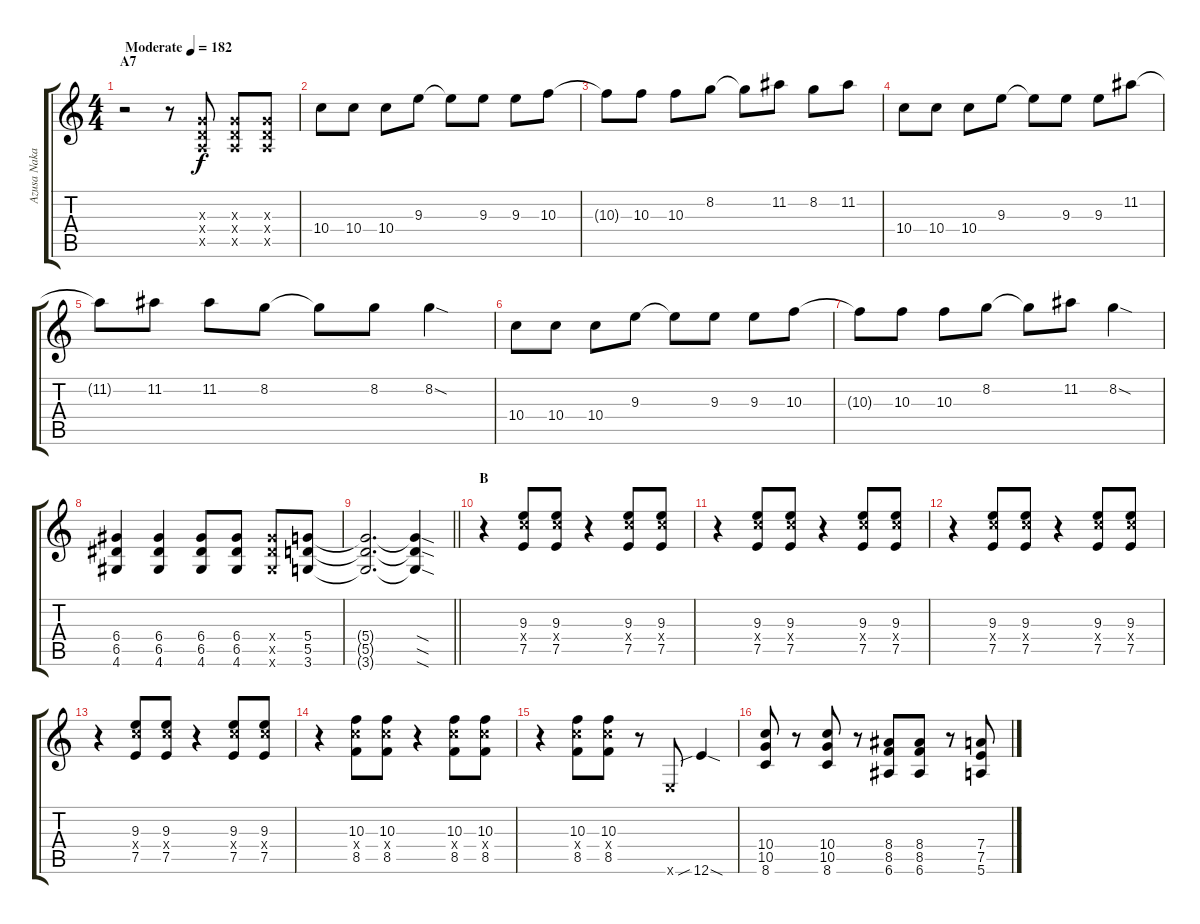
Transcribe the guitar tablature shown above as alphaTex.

\track ("Azusa Nakano" "Azusa Naka") {instrument overdrivenguitar}
\staff {score tabs}
\tuning (E4 B3 G3 D3 A2 E2) {hide}
\ts (4 4)
\section ("" "A7")
\tempo (182 "Moderate")
\clef g2
\ks c
r.2{dy f instrument overdrivenguitar} r.8 (0.3{x} 0.4{x} 0.5{x}).8 (0.3{x} 0.4{x} 0.5{x}).8 (0.3{x} 0.4{x} 0.5{x}).8 |
10.4.8 10.4.8 10.4.8 9.3.8 9.3{t}.8 9.3.8 9.3.8 10.3.8 |
10.3{t}.8 10.3.8 10.3.8 8.2.8 8.2{t}.8 11.2.8 8.2.8 11.2.8 |
10.4.8 10.4.8 10.4.8 9.3.8 9.3{t}.8 9.3.8 9.3.8 11.2.8 |
11.2{t}.8 11.2.8 11.2.8 8.2.8 8.2{t}.8 8.2.8 8.2{sod}.4 |
10.4.8 10.4.8 10.4.8 9.3.8 9.3{t}.8 9.3.8 9.3.8 10.3.8 |
10.3{t}.8 10.3.8 10.3.8 8.2.8 8.2{t}.8 11.2.8 8.2{sod}.4 |
(6.4 6.5 4.6).4 (6.4 6.5 4.6).4 (6.4 6.5 4.6).8 (6.4 6.5 4.6).8 (6.4{x} 6.5{x} 4.6{x}).8 (5.4 5.5 3.6).8 |
\barLineRight lightlight
(5.4{t} 5.5{t} 3.6{t}).2{d} (5.4{sod t} 5.5{sod t} 3.6{sod t}).4 |
\section ("" "B")
r.4 (9.3 10.4{x} 7.5).8 (9.3 10.4{x} 7.5).8 r.4 (9.3 10.4{x} 7.5).8 (9.3 10.4{x} 7.5).8 |
r.4 (9.3 10.4{x} 7.5).8 (9.3 10.4{x} 7.5).8 r.4 (9.3 10.4{x} 7.5).8 (9.3 10.4{x} 7.5).8 |
r.4 (9.3 10.4{x} 7.5).8 (9.3 10.4{x} 7.5).8 r.4 (9.3 10.4{x} 7.5).8 (9.3 10.4{x} 7.5).8 |
r.4 (9.3 10.4{x} 7.5).8 (9.3 10.4{x} 7.5).8 r.4 (9.3 10.4{x} 7.5).8 (9.3 10.4{x} 7.5).8 |
r.4 (10.3 10.4{x} 8.5).8 (10.3 10.4{x} 8.5).8 r.4 (10.3 10.4{x} 8.5).8 (10.3 10.4{x} 8.5).8 |
r.4 (10.3 10.4{x} 8.5).8 (10.3 10.4{x} 8.5).8 r.8 0.6{x}.8 12.6{sib sod}.4 |
(10.4 10.5 8.6).8 r.8 (10.4 10.5 8.6).8 r.8 (8.4 8.5 6.6).8 (8.4 8.5 6.6).8 r.8 (7.4 7.5 5.6).8
